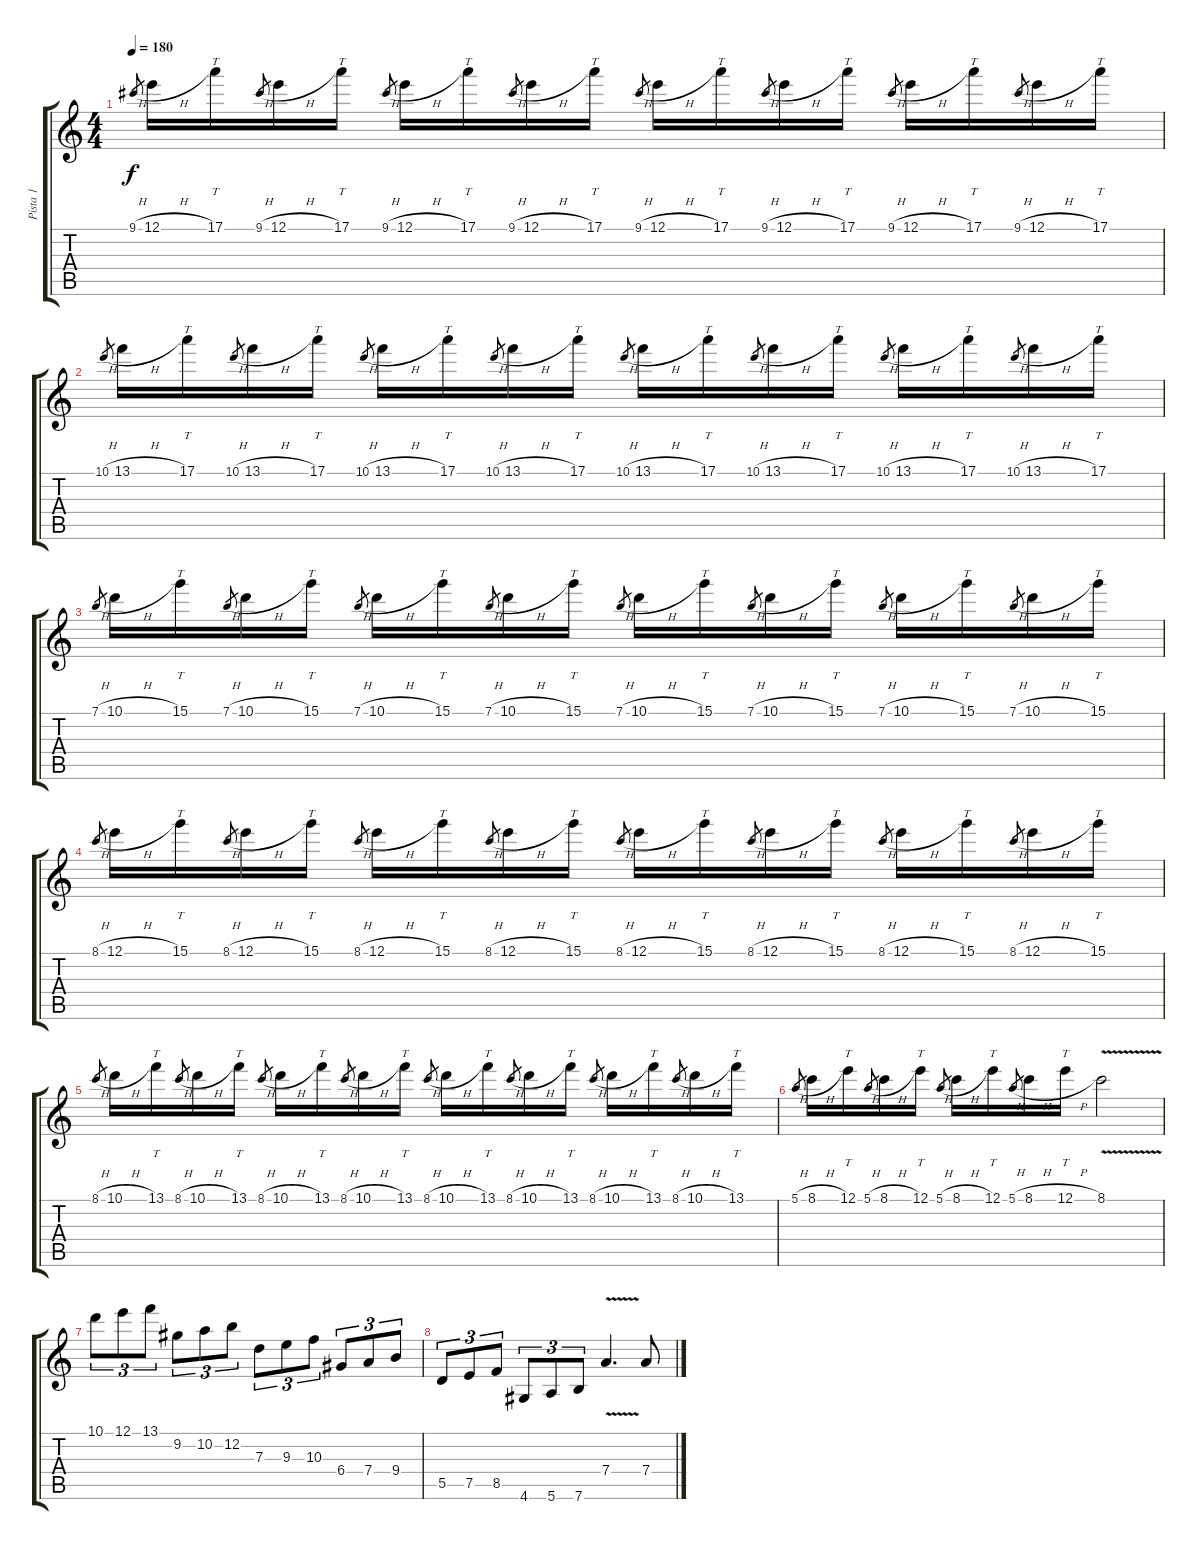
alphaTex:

\track ("Pista 1" "Pista 1") {instrument overdrivenguitar}
\staff {score tabs}
\tuning (E4 B3 G3 D3 A2 E2) {hide}
\ts (4 4)
\tempo 180
\clef g2
\ks c
9.1{h}.8{gr dy f} 12.1{h}.16 17.1.16{tt} 9.1{h}.8{gr} 12.1{h}.16 17.1.16{tt} 9.1{h}.8{gr} 12.1{h}.16 17.1.16{tt} 9.1{h}.8{gr} 12.1{h}.16 17.1.16{tt} 9.1{h}.8{gr} 12.1{h}.16 17.1.16{tt} 9.1{h}.8{gr} 12.1{h}.16 17.1.16{tt} 9.1{h}.8{gr} 12.1{h}.16 17.1.16{tt} 9.1{h}.8{gr} 12.1{h}.16 17.1.16{tt} |
10.1{h}.8{gr} 13.1{h}.16 17.1.16{tt} 10.1{h}.8{gr} 13.1{h}.16 17.1.16{tt} 10.1{h}.8{gr} 13.1{h}.16 17.1.16{tt} 10.1{h}.8{gr} 13.1{h}.16 17.1.16{tt} 10.1{h}.8{gr} 13.1{h}.16 17.1.16{tt} 10.1{h}.8{gr} 13.1{h}.16 17.1.16{tt} 10.1{h}.8{gr} 13.1{h}.16 17.1.16{tt} 10.1{h}.8{gr} 13.1{h}.16 17.1.16{tt} |
7.1{h}.8{gr} 10.1{h}.16 15.1.16{tt} 7.1{h}.8{gr} 10.1{h}.16 15.1.16{tt} 7.1{h}.8{gr} 10.1{h}.16 15.1.16{tt} 7.1{h}.8{gr} 10.1{h}.16 15.1.16{tt} 7.1{h}.8{gr} 10.1{h}.16 15.1.16{tt} 7.1{h}.8{gr} 10.1{h}.16 15.1.16{tt} 7.1{h}.8{gr} 10.1{h}.16 15.1.16{tt} 7.1{h}.8{gr} 10.1{h}.16 15.1.16{tt} |
8.1{h}.8{gr} 12.1{h}.16 15.1.16{tt} 8.1{h}.8{gr} 12.1{h}.16 15.1.16{tt} 8.1{h}.8{gr} 12.1{h}.16 15.1.16{tt} 8.1{h}.8{gr} 12.1{h}.16 15.1.16{tt} 8.1{h}.8{gr} 12.1{h}.16 15.1.16{tt} 8.1{h}.8{gr} 12.1{h}.16 15.1.16{tt} 8.1{h}.8{gr} 12.1{h}.16 15.1.16{tt} 8.1{h}.8{gr} 12.1{h}.16 15.1.16{tt} |
8.1{h}.8{gr} 10.1{h}.16 13.1.16{tt} 8.1{h}.8{gr} 10.1{h}.16 13.1.16{tt} 8.1{h}.8{gr} 10.1{h}.16 13.1.16{tt} 8.1{h}.8{gr} 10.1{h}.16 13.1.16{tt} 8.1{h}.8{gr} 10.1{h}.16 13.1.16{tt} 8.1{h}.8{gr} 10.1{h}.16 13.1.16{tt} 8.1{h}.8{gr} 10.1{h}.16 13.1.16{tt} 8.1{h}.8{gr} 10.1{h}.16 13.1.16{tt} |
5.1{h}.8{gr} 8.1{h}.16 12.1.16{tt} 5.1{h}.8{gr} 8.1{h}.16 12.1.16{tt} 5.1{h}.8{gr} 8.1{h}.16 12.1.16{tt} 5.1{h}.8{gr} 8.1{h}.16 12.1{h}.16{tt} 8.1{v}.2 |
10.1.8{tu (3 2)} 12.1.8{tu (3 2)} 13.1.8{tu (3 2)} 9.2.8{tu (3 2)} 10.2.8{tu (3 2)} 12.2.8{tu (3 2)} 7.3.8{tu (3 2)} 9.3.8{tu (3 2)} 10.3.8{tu (3 2)} 6.4.8{tu (3 2)} 7.4.8{tu (3 2)} 9.4.8{tu (3 2)} |
5.5.8{tu (3 2)} 7.5.8{tu (3 2)} 8.5.8{tu (3 2)} 4.6.8{tu (3 2)} 5.6.8{tu (3 2)} 7.6.8{tu (3 2)} 7.4{v}.4{d} 7.4.8
